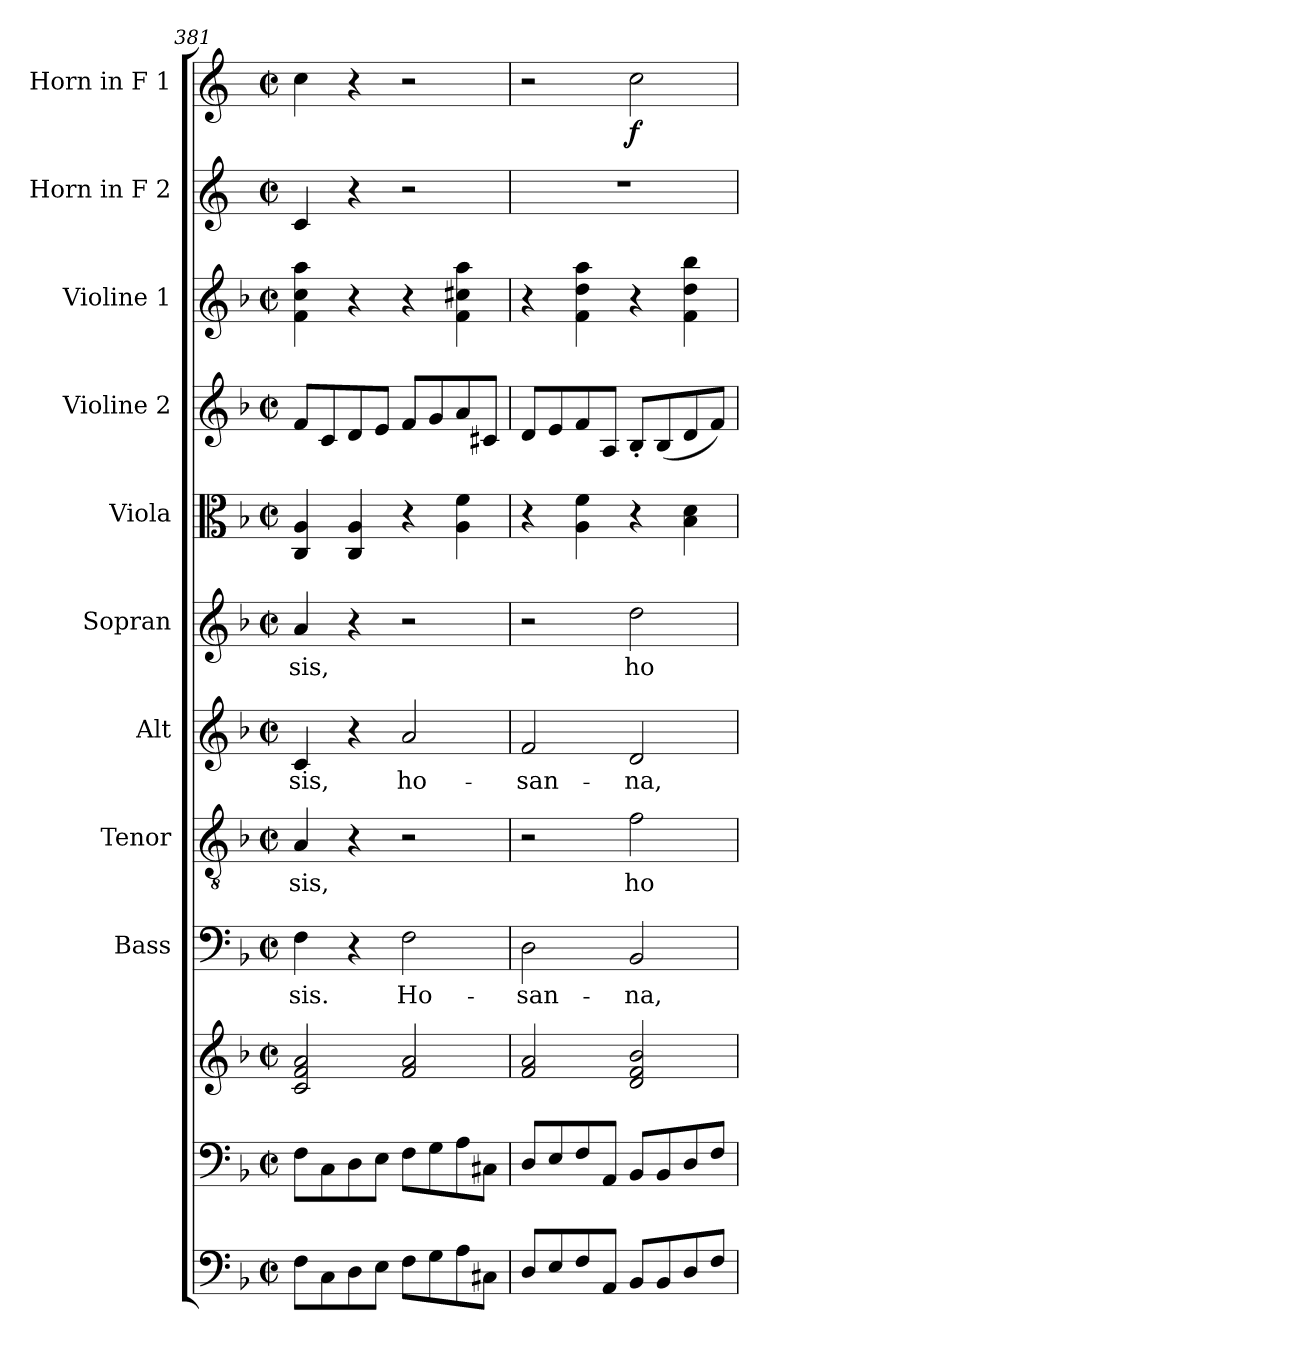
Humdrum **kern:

**kern	**kern	**kern	**kern	**text	**kern	**text	**kern	**text	**kern	**text	**kern	**kern	**kern	**kern	**kern	**dynam
*part11	*part10	*part10	*part9	*part9	*part8	*part8	*part7	*part7	*part6	*part6	*part5	*part4	*part3	*part2	*part1	*part1
*staff12	*staff11	*staff10	*staff9	*staff9	*staff8	*staff8	*staff7	*staff7	*staff6	*staff6	*staff5	*staff4	*staff3	*staff2	*staff1	*staff1
*	*	*	*I"Bass	*	*I"Tenor	*	*I"Alt	*	*I"Sopran	*	*I"Viola	*I"Violine 2	*I"Violine 1	*I"Horn in F 2	*I"Horn in F 1	*
*	*	*	*I'B.	*	*I'T.	*	*I'A.	*	*I'S.	*	*I'Vla.	*I'Vl. 2	*I'Vl. 1	*	*	*
*clefF4	*clefF4	*clefG2	*clefF4	*	*clefGv2	*	*clefG2	*	*clefG2	*	*clefC3	*clefG2	*clefG2	*clefG2	*clefG2	*
*ITrd7c12	*	*	*	*	*	*	*	*	*	*	*	*	*	*ITrd4c7	*ITrd4c7	*
*k[b-]	*k[b-]	*k[b-]	*k[b-]	*	*k[b-]	*	*k[b-]	*	*k[b-]	*	*k[b-]	*k[b-]	*k[b-]	*k[b-]	*k[b-]	*
*F:	*F:	*F:	*F:	*	*F:	*	*F:	*	*F:	*	*F:	*F:	*F:	*F:	*F:	*
*M2/2	*M2/2	*M2/2	*M2/2	*	*M2/2	*	*M2/2	*	*M2/2	*	*M2/2	*M2/2	*M2/2	*M2/2	*M2/2	*
*met(c|)	*met(c|)	*met(c|)	*met(c|)	*	*met(c|)	*	*met(c|)	*	*met(c|)	*	*met(c|)	*met(c|)	*met(c|)	*met(c|)	*met(c|)	*
=381	=381	=381	=381	=381	=381	=381	=381	=381	=381	=381	=381	=381	=381	=381	=381	=381
!	!	!	!	!LO:LY:b	!	!LO:LY:b	!	!LO:LY:b	!	!LO:LY:b	!	!	!	!	!	!
8FF\L	8F\L	2c/ 2f/ 2a/	4F\	-sis.	4A/	-sis,	4c/	-sis,	4a/	-sis,	4C/ 4A/	8f/L	4f\ 4cc\ 4aa\	4F/	4f\	.
8CC\	8C\	.	.	.	.	.	.	.	.	.	.	8c/	.	.	.	.
8DD\	8D\	.	4r	.	4r	.	4r	.	4r	.	4C/ 4A/	8d/	4r	4r	4r	.
8EE\J	8E\J	.	.	.	.	.	.	.	.	.	.	8e/J	.	.	.	.
!	!	!	!	!LO:LY:b	!	!	!	!LO:LY:b	!	!	!	!	!	!	!	!
8FF\L	8F\L	2f/ 2a/	2F\	Ho-	2r	.	2a/	ho-	2r	.	4r	8f/L	4r	2r	2r	.
8GG\	8G\	.	.	.	.	.	.	.	.	.	.	8g/	.	.	.	.
8AA\	8A\	.	.	.	.	.	.	.	.	.	4A\ 4f\	8a/	4f\ 4cc#X\ 4aa\	.	.	.
8CC#X\J	8C#X\J	.	.	.	.	.	.	.	.	.	.	8c#X/J	.	.	.	.
=382	=382	=382	=382	=382	=382	=382	=382	=382	=382	=382	=382	=382	=382	=382	=382	=382
!	!	!	!	!LO:LY:b	!	!	!	!LO:LY:b	!	!	!	!	!	!	!	!
8DD/L	8D/L	2f/ 2a/	2D\	-san-	2r	.	2f/	-san-	2r	.	4r	8d/L	4r	1r	2r	.
8EE/	8E/	.	.	.	.	.	.	.	.	.	.	8e/	.	.	.	.
8FF/	8F/	.	.	.	.	.	.	.	.	.	4A\ 4f\	8f/	4f\ 4dd\ 4aa\	.	.	.
8AAA/J	8AA/J	.	.	.	.	.	.	.	.	.	.	8A/J	.	.	.	.
!	!	!	!	!LO:LY:b	!	!LO:LY:b	!	!LO:LY:b	!	!LO:LY:b	!	!	!	!	!	!LO:DY:b
8BBB-/L	8BB-/L	2d/ 2f/ 2b-/	2BB-/	-na,	2f\	ho-	2d/	-na,	2dd\	ho-	4r	8B-'</L	4r	.	2f\	f
8BBB-/	8BB-/	.	.	.	.	.	.	.	.	.	.	(<8B-/	.	.	.	.
8DD/	8D/	.	.	.	.	.	.	.	.	.	4B-\ 4d\	8d/	4f\ 4dd\ 4bb-\	.	.	.
8FF/J	8F/J	.	.	.	.	.	.	.	.	.	.	8f/J)	.	.	.	.
=	=	=	=	=	=	=	=	=	=	=	=	=	=	=	=	=
*-	*-	*-	*-	*-	*-	*-	*-	*-	*-	*-	*-	*-	*-	*-	*-	*-
